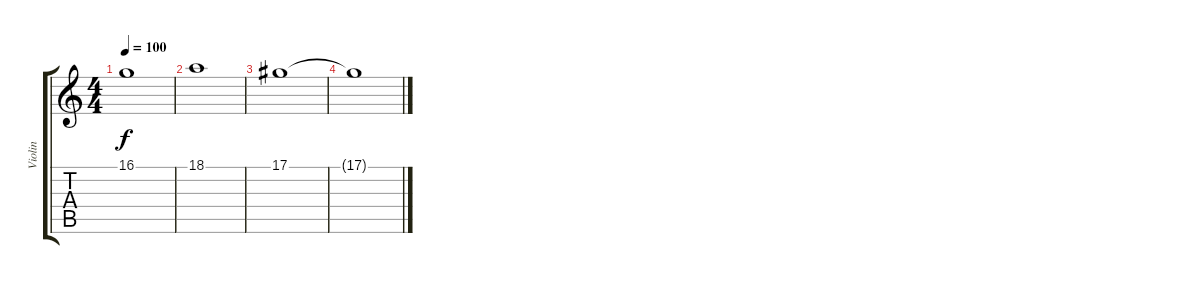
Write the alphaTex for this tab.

\track ("Violin" "Violin") {instrument violin}
\staff {score tabs}
\tuning (Eb4 Bb3 Gb3 Db3 Ab2 Eb2) {hide}
\ts (4 4)
\tempo 100
\clef g2
\ks c
16.1.1{dy f} |
18.1.1 |
17.1.1 |
17.1{t}.1
